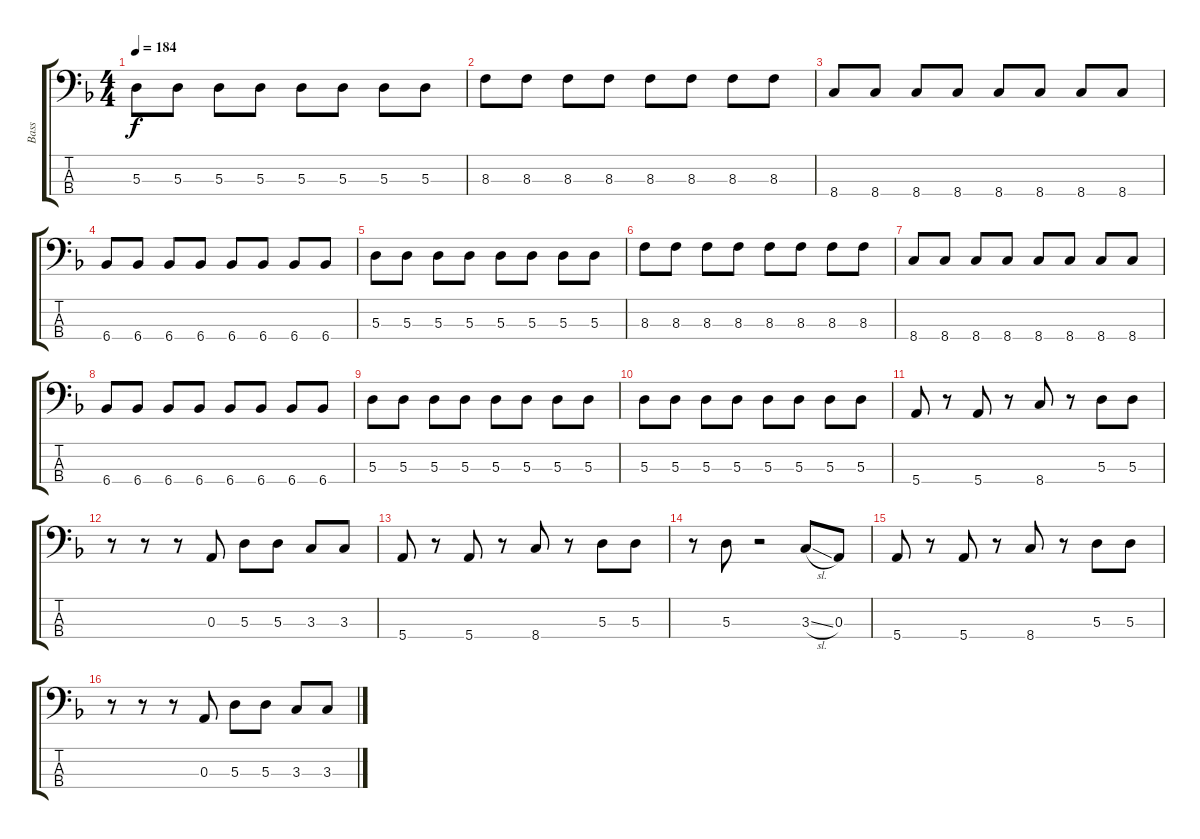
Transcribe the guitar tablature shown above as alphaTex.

\track ("Bass" "Bass") {instrument electricbasspick}
\staff {score tabs}
\tuning (G2 D2 A1 E1) {hide}
\ts (4 4)
\tempo 184
\clef f4
\ks f
5.3.8{dy f} 5.3.8 5.3.8 5.3.8 5.3.8 5.3.8 5.3.8 5.3.8 |
8.3.8 8.3.8 8.3.8 8.3.8 8.3.8 8.3.8 8.3.8 8.3.8 |
8.4.8 8.4.8 8.4.8 8.4.8 8.4.8 8.4.8 8.4.8 8.4.8 |
6.4.8 6.4.8 6.4.8 6.4.8 6.4.8 6.4.8 6.4.8 6.4.8 |
5.3.8 5.3.8 5.3.8 5.3.8 5.3.8 5.3.8 5.3.8 5.3.8 |
8.3.8 8.3.8 8.3.8 8.3.8 8.3.8 8.3.8 8.3.8 8.3.8 |
8.4.8 8.4.8 8.4.8 8.4.8 8.4.8 8.4.8 8.4.8 8.4.8 |
6.4.8 6.4.8 6.4.8 6.4.8 6.4.8 6.4.8 6.4.8 6.4.8 |
5.3.8 5.3.8 5.3.8 5.3.8 5.3.8 5.3.8 5.3.8 5.3.8 |
5.3.8 5.3.8 5.3.8 5.3.8 5.3.8 5.3.8 5.3.8 5.3.8 |
5.4.8 r.8 5.4.8 r.8 8.4.8 r.8 5.3.8 5.3.8 |
r.8 r.8 r.8 0.3.8 5.3.8 5.3.8 3.3.8 3.3.8 |
5.4.8 r.8 5.4.8 r.8 8.4.8 r.8 5.3.8 5.3.8 |
r.8 5.3.8 r.2 3.3{sl}.8 0.3.8 |
5.4.8 r.8 5.4.8 r.8 8.4.8 r.8 5.3.8 5.3.8 |
r.8 r.8 r.8 0.3.8 5.3.8 5.3.8 3.3.8 3.3.8
